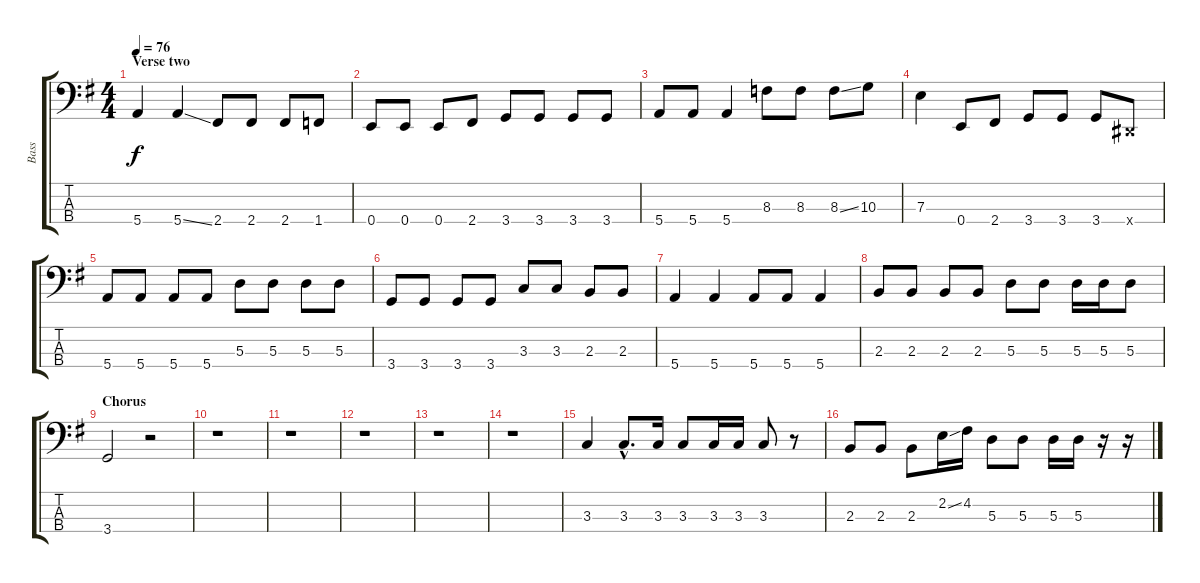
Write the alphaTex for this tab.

\track ("Bass" "Bass") {instrument electricbassfinger}
\staff {score tabs}
\tuning (G2 D2 A1 E1) {hide}
\ts (4 4)
\section ("" "Verse two")
\tempo 76
\clef f4
\ks g
5.4.4{dy f} 5.4{ss}.4 2.4.8 2.4.8 2.4.8 1.4.8 |
0.4.8 0.4.8 0.4.8 2.4.8 3.4.8 3.4.8 3.4.8 3.4.8 |
5.4.8 5.4.8 5.4.4 8.3.8 8.3.8 8.3{ss}.8 10.3.8 |
7.3.4 0.4.8 2.4.8 3.4.8 3.4.8 3.4.8 -1.4{x}.8 |
5.4.8 5.4.8 5.4.8 5.4.8 5.3.8 5.3.8 5.3.8 5.3.8 |
3.4.8 3.4.8 3.4.8 3.4.8 3.3.8 3.3.8 2.3.8 2.3.8 |
5.4.4 5.4.4 5.4.8 5.4.8 5.4.4 |
2.3.8 2.3.8 2.3.8 2.3.8 5.3.8 5.3.8 5.3.16 5.3.16 5.3.8 |
\section ("" "Chorus")
3.4.2 r.2 |
r.1 |
r.1 |
r.1 |
r.1 |
r.1 |
3.3.4 3.3{hac}.8{d} 3.3.16 3.3.8 3.3.16 3.3.16 3.3.8 r.8 |
2.3.8 2.3.8 2.3.8 2.2{ss}.16 4.2.16 5.3.8 5.3.8 5.3.16 5.3.16 r.16 r.16
